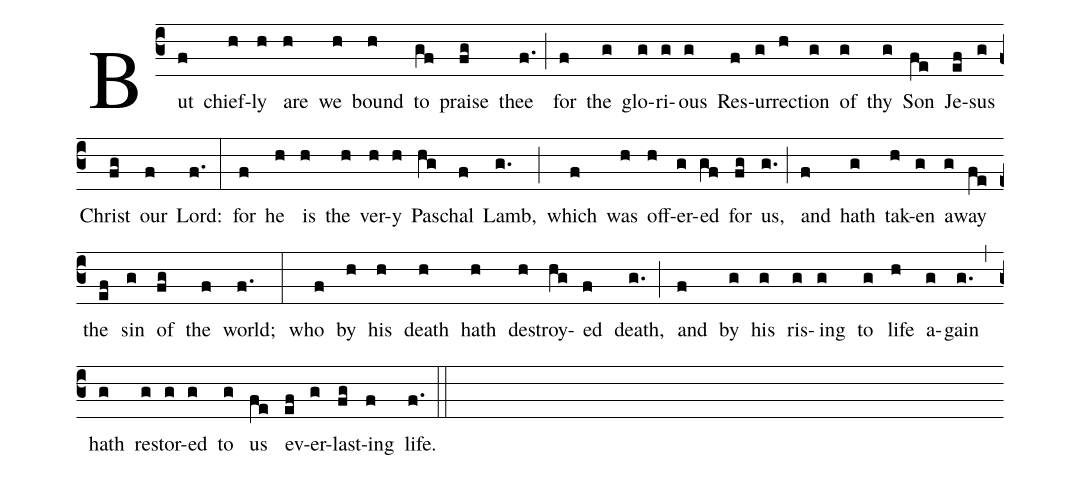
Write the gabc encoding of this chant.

%%
(c3)But(f) chief(h)ly(h) are(h) we(h) bound(h) to(gf) praise(fg) thee(f.) (;) for(f) the(g) glo(g)ri(g)ous(g) Res(f)ur(g)rec(h)tion(g) of(g) thy(g) Son(fe) Je(ef)sus(g) Christ(fg) our(f) Lord:(f.) (:) for(f) he(h) is(h) the(h) ver(h)y(h) Pas(hg)chal(f) Lamb,(g.) (;) which(f) was(h) off(h)er(g)ed(gf) for(fg) us,(g.) (;) and(f) hath(g) tak(h)en(g) a(g)way(fe) the(ef) sin(g) of(fg) the(f) world;(f.) (:) who(f) by(h) his(h) death(h) hath(h) de(h)stroy(hg)ed(f) death,(g.) (;) and(f) by(g) his(g) ris(g)ing(g) to(g) life(h) a(g)gain(g.) (,) hath(g) re(g)stor(g)ed(g) to(g) us(fe) ev(ef)er(g)last(fg)ing(f) life.(f.) (::)
